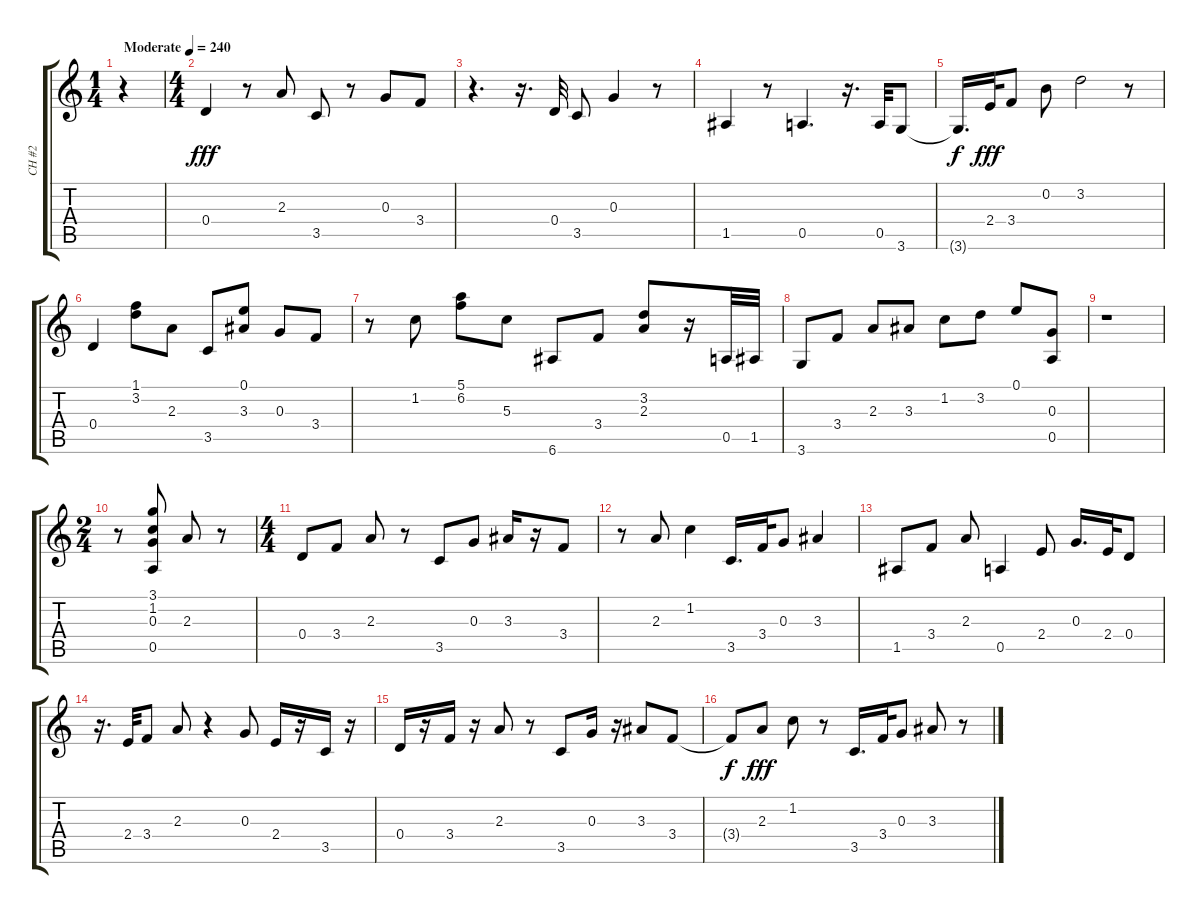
\track ("CH #2" "CH #2") {instrument electricbasspick}
\staff {score tabs}
\tuning (E4 B3 G3 D3 A2 E2) {hide}
\ts (1 4)
\tempo (240 "Moderate")
\clef g2
\ks c
r.4{dy fff instrument electricbasspick} |
\ts (4 4)
0.4.4 r.8 2.3.8 3.5.8 r.8 0.3.8 3.4.8 |
r.4{d} r.16{d} 0.4.32 3.5.8 0.3.4 r.8 |
1.5.4 r.8 0.5.4{d} r.16{d} 0.5.32 3.6.8 |
3.6{t}.16{d dy f} 2.4.32{dy fff} 3.4.8 0.2.8 3.2.2 r.8 |
0.4.4 (1.1 3.2).8 2.3.8 3.5.8 (0.1 3.3).8 0.3.8 3.4.8 |
r.8 1.2.8 (5.1 6.2).8 5.3.8 6.6.8 3.4.8 (3.2 2.3).8 r.16 0.5.32 1.5.32 |
3.6.8 3.4.8 2.3.8 3.3.8 1.2.8 3.2.8 0.1.8 (0.3 0.5).8 |
r.1 |
\ts (2 4)
r.8 (3.1 1.2 0.3 0.5).8 2.3.8 r.8 |
\ts (4 4)
0.4.8 3.4.8 2.3.8 r.8 3.5.8 0.3.8 3.3.16 r.16 3.4.8 |
r.8 2.3.8 1.2.4 3.5.16{d} 3.4.32 0.3.8 3.3.4 |
1.5.8 3.4.8 2.3.8 0.5.4 2.4.8 0.3.16{d} 2.4.32 0.4.8 |
r.16{d} 2.4.32 3.4.8 2.3.8 r.4 0.3.8 2.4.16 r.16 3.5.16 r.16 |
0.4.16 r.16 3.4.16 r.16 2.3.8 r.8 3.5.8 0.3.16 r.16 3.3.8 3.4.8 |
3.4{t}.8{dy f} 2.3.8{dy fff} 1.2.8 r.8 3.5.16{d} 3.4.32 0.3.8 3.3.8 r.8
